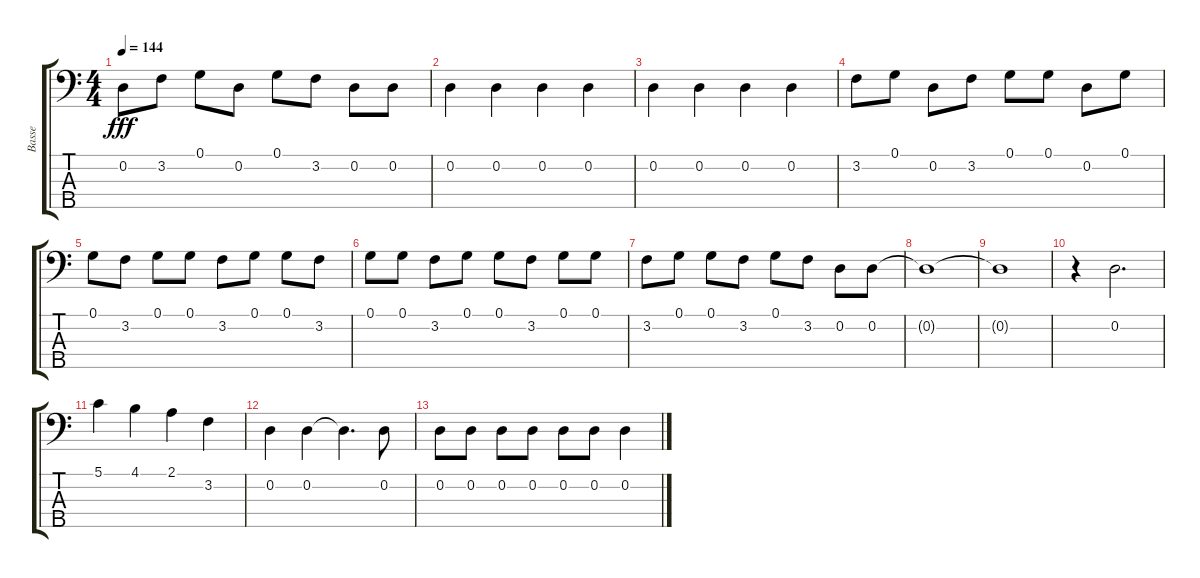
\track ("Basse" "Basse") {instrument slapbass2}
\staff {score tabs}
\tuning (G2 D2 A1 E1 B0) {hide}
\ts (4 4)
\tempo 144
\clef f4
\ks c
0.2.8{dy fff} 3.2.8 0.1.8 0.2.8 0.1.8 3.2.8 0.2.8 0.2.8 |
0.2.4 0.2.4 0.2.4 0.2.4 |
0.2.4 0.2.4 0.2.4 0.2.4 |
3.2.8 0.1.8 0.2.8 3.2.8 0.1.8 0.1.8 0.2.8 0.1.8 |
0.1.8 3.2.8 0.1.8 0.1.8 3.2.8 0.1.8 0.1.8 3.2.8 |
0.1.8 0.1.8 3.2.8 0.1.8 0.1.8 3.2.8 0.1.8 0.1.8 |
3.2.8 0.1.8 0.1.8 3.2.8 0.1.8 3.2.8 0.2.8 0.2.8 |
0.2{t}.1 |
0.2{t}.1 |
r.4 0.2.2{d} |
5.1.4 4.1.4 2.1.4 3.2.4 |
0.2.4 0.2.4 0.2{t}.4{d} 0.2.8 |
0.2.8 0.2.8 0.2.8 0.2.8 0.2.8 0.2.8 0.2.4
